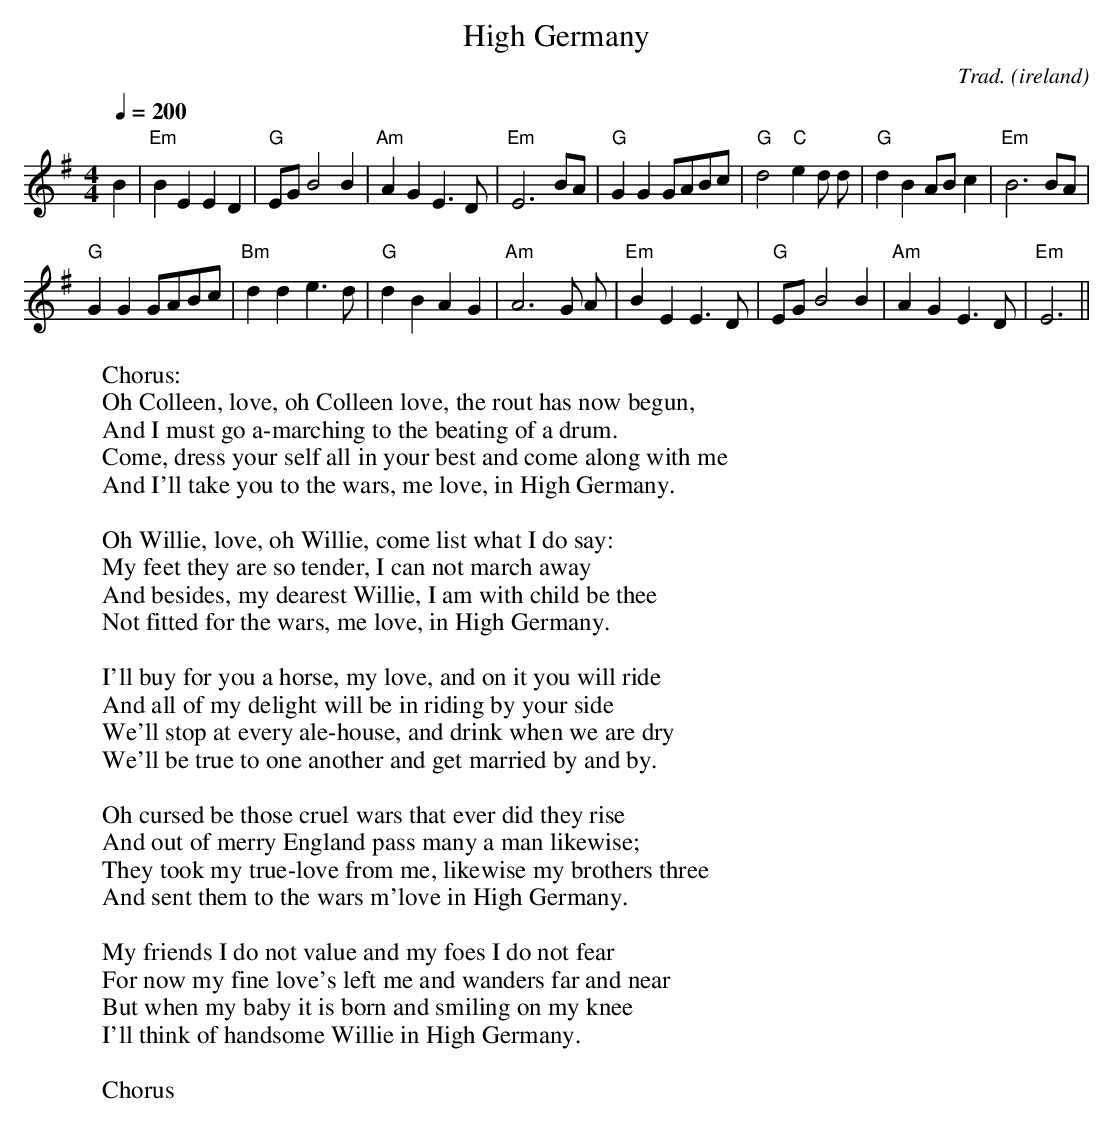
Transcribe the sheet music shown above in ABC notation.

X:1
T:High Germany
O:ireland
C:Trad.
M:4/4
L:1/8
Q:1/4=200
W:  Chorus:
W:  Oh Colleen, love, oh Colleen love, the rout has now begun,
W:  And I must go a-marching to the beating of a drum.
W:  Come, dress your self all in your best and come along with me
W:  And I'll take you to the wars, me love, in High Germany.
W:
W:Oh Willie, love, oh Willie, come list what I do say:
W:My feet they are so tender, I can not march away
W:And besides, my dearest Willie, I am with child be thee
W:Not fitted for the wars, me love, in High Germany.
W:
W:I'll buy for you a horse, my love, and on it you will ride
W:And all of my delight will be in riding by your side
W:We'll stop at every ale-house, and drink when we are dry
W:We'll be true to one another and get married by and by.
W:
W:Oh cursed be those cruel wars that ever did they rise
W:And out of merry England pass many a man likewise;
W:They took my true-love from me, likewise my brothers three
W:And sent them to the wars m'love in High Germany.
W:
W:My friends I do not value and my foes I do not fear
W:For now my fine love's left me and wanders far and near
W:But when my baby it is born and smiling on my knee
W:I'll think of handsome Willie in High Germany.
W:
W:  Chorus
K:G
B2|"Em"B2 E2 E2 D2|"G"EG B4 B2|"Am"A2 G2 E3 D|"Em"E6 BA|\
"G"G2 G2 GABc|"G"d4 "C"e2 d d|"G"d2 B2 AB c2|"Em"B6 BA|
"G"G2 G2 GABc|"Bm"d2 d2 e3 d|"G"d2 B2 A2 G2|"Am"A6 G A|\
"Em"B2 E2 E3 D|"G"EG B4 B2|"Am"A2 G2 E3 D1|"Em"E6||
